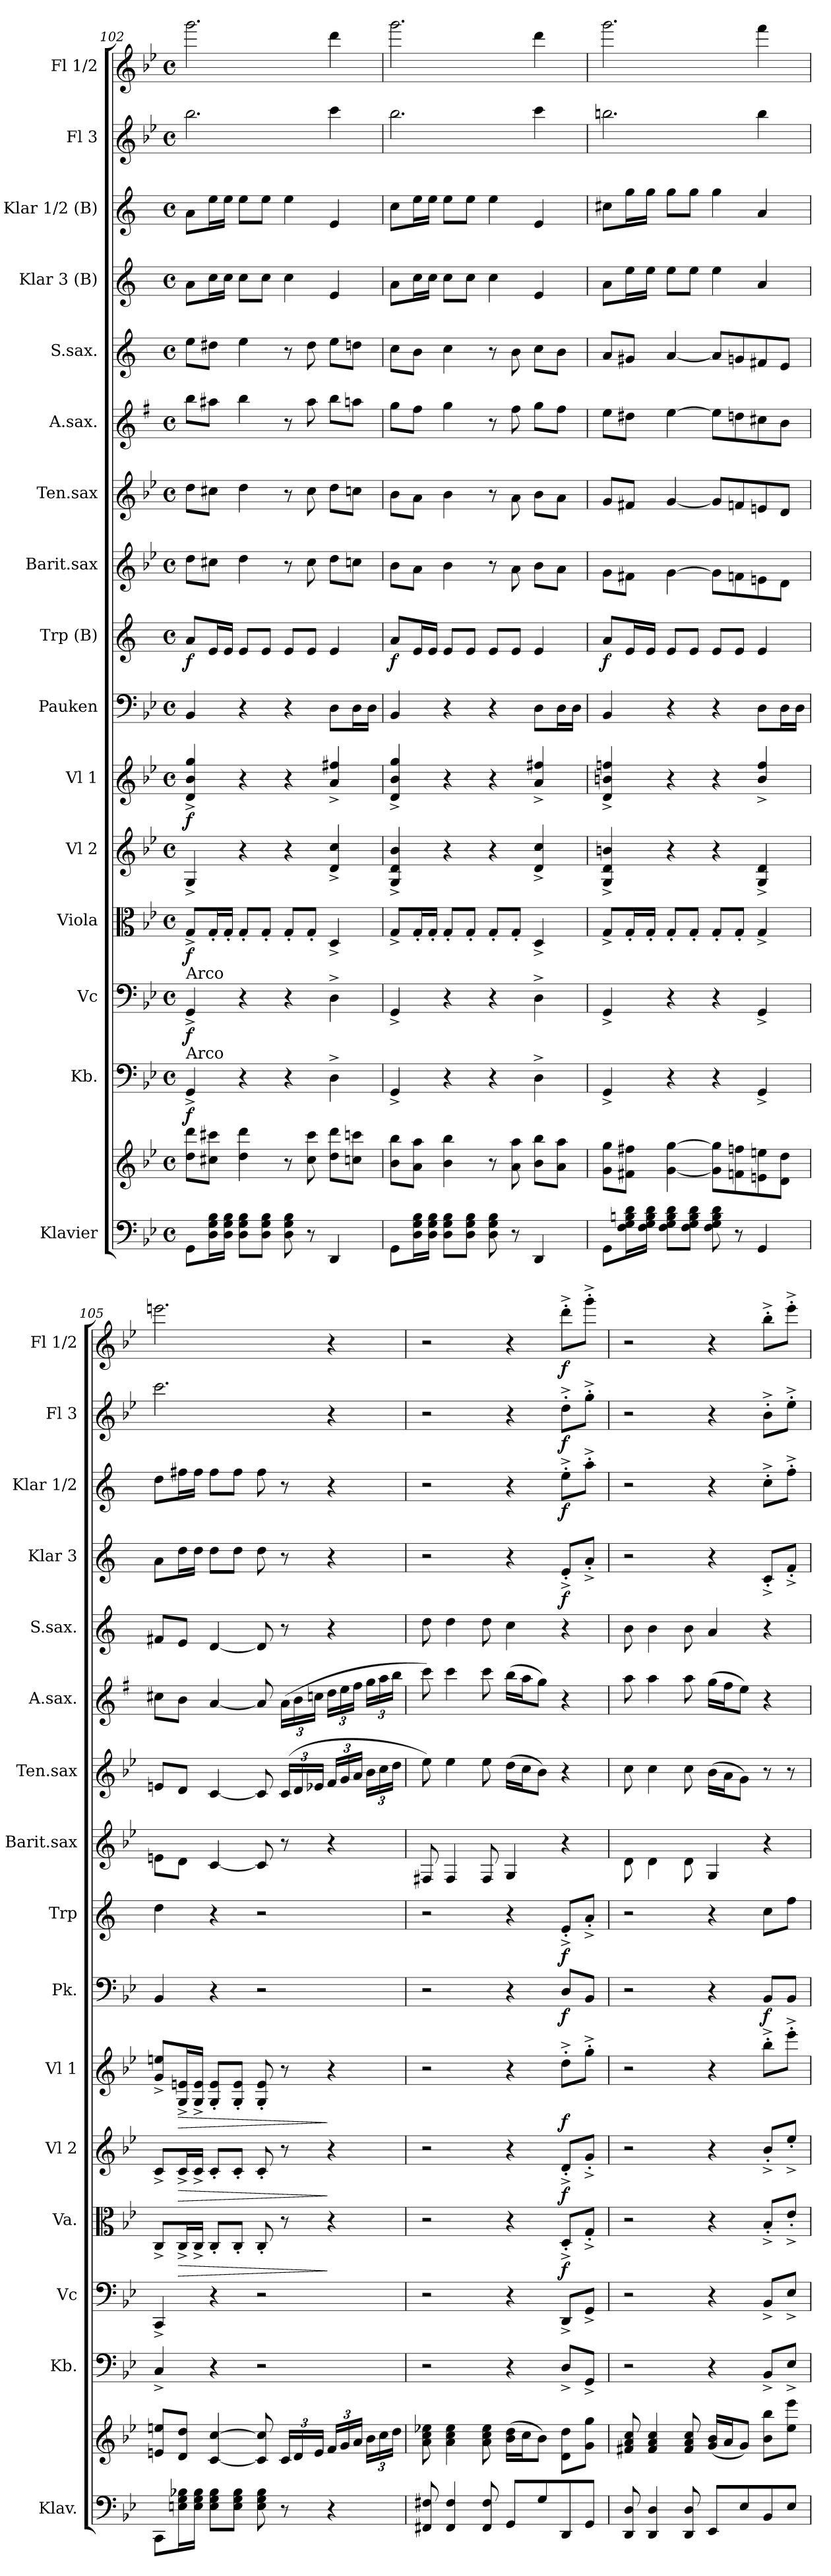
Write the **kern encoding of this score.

**kern	**kern	**kern	**dynam	**kern	**dynam	**kern	**dynam	**kern	**dynam	**kern	**dynam	**kern	**dynam	**kern	**dynam	**kern	**kern	**kern	**kern	**kern	**dynam	**kern	**dynam	**kern	**dynam	**kern	**dynam
*part16	*part16	*part15	*part15	*part14	*part14	*part13	*part13	*part12	*part12	*part11	*part11	*part10	*part10	*part9	*part9	*part8	*part7	*part6	*part5	*part4	*part4	*part3	*part3	*part2	*part2	*part1	*part1
*staff17	*staff16	*staff15	*staff15	*staff14	*staff14	*staff13	*staff13	*staff12	*staff12	*staff11	*staff11	*staff10	*staff10	*staff9	*staff9	*staff8	*staff7	*staff6	*staff5	*staff4	*staff4	*staff3	*staff3	*staff2	*staff2	*staff1	*staff1
*I"Klavier	*	*I"Kb.	*	*I"Vc	*	*I"Viola	*	*I"Vl 2	*	*I"Vl 1	*	*I"Pauken	*	*I"Trp (B)	*	*I"Barit.sax	*I"Ten.sax	*I"A.sax.	*I"S.sax.	*I"Klar 3 (B)	*	*I"Klar 1/2 (B)	*	*I"Fl 3	*	*I"Fl 1/2	*
*I'Klav.	*	*I'Kb.	*	*I'Vc	*	*I'Va.	*	*I'Vl 2	*	*I'Vl 1	*	*I'Pk.	*	*I'Trp	*	*I'Barit.sax	*I'Ten.sax	*I'A.sax.	*I'S.sax.	*I'Klar 3	*	*I'Klar 1/2	*	*I'Fl 3	*	*I'Fl 1/2	*
*clefF4	*clefG2	*clefF4	*	*clefF4	*	*clefC3	*	*clefG2	*	*clefG2	*	*clefF4	*	*clefG2	*	*clefG2	*clefG2	*clefG2	*clefG2	*clefG2	*	*clefG2	*	*clefG2	*	*clefG2	*
*	*	*ITrd7c12	*	*	*	*	*	*	*	*	*	*	*	*ITrd1c2	*	*ITrd12c21	*ITrd8c14	*ITrd5c9	*ITrd1c2	*ITrd1c2	*	*ITrd1c2	*	*	*	*	*
*k[b-e-]	*k[b-e-]	*k[b-e-]	*	*k[b-e-]	*	*k[b-e-]	*	*k[b-e-]	*	*k[b-e-]	*	*k[b-e-]	*	*k[b-e-]	*	*k[b-e-]	*k[b-e-]	*k[b-e-]	*k[b-e-]	*k[b-e-]	*	*k[b-e-]	*	*k[b-e-]	*	*k[b-e-]	*
*g:	*g:	*g:	*	*g:	*	*g:	*	*g:	*	*g:	*	*g:	*	*g:	*	*g:	*g:	*g:	*g:	*g:	*	*g:	*	*g:	*	*g:	*
*M4/4	*M4/4	*M4/4	*	*M4/4	*	*M4/4	*	*M4/4	*	*M4/4	*	*M4/4	*	*M4/4	*	*M4/4	*M4/4	*M4/4	*M4/4	*M4/4	*	*M4/4	*	*M4/4	*	*M4/4	*
*met(c)	*met(c)	*met(c)	*	*met(c)	*	*met(c)	*	*met(c)	*	*met(c)	*	*met(c)	*	*met(c)	*	*met(c)	*met(c)	*met(c)	*met(c)	*met(c)	*	*met(c)	*	*met(c)	*	*met(c)	*
=102	=102	=102	=102	=102	=102	=102	=102	=102	=102	=102	=102	=102	=102	=102	=102	=102	=102	=102	=102	=102	=102	=102	=102	=102	=102	=102	=102
!	!	!	!	!LO:TX:a:t=Arco	!	!	!	!	!	!	!	!	!	!	!	!	!	!	!	!	!	!	!	!	!	!	!
!	!	!LO:TX:a:t=Arco	!	!	!	!	!	!	!	!	!	!	!	!	!	!	!	!	!	!	!	!	!	!	!	!	!
!	!	!	!LO:DY:b	!	!LO:DY:b	!	!LO:DY:b	!	!	!	!LO:DY:b	!	!	!	!LO:DY:b	!	!	!	!	!	!	!	!	!	!	!	!
8GG\L	8dd\ 8ddd\L	4GGG^/	f	4GG^/	f	8G^/L	f	4G^/	.	4d/^ 4b-/^ 4gg/^	f	4BB-/	.	8g/L	f	8d\L	8d\L	8dd\L	8dd\L	8g\L	.	8g\L	.	2.bb-\	.	2.ggg\	.
16D\ 16G\ 16B-\L	8cc#X\ 8ccc#X\J	.	.	.	.	16G'/L	.	.	.	.	.	.	.	16d/L	.	8c#X\J	8c#X\J	8cc#X\J	8cc#X\J	16b-\L	.	16dd\L	.	.	.	.	.
16D\ 16G\ 16B-\JJ	.	.	.	.	.	16G'/JJ	.	.	.	.	.	.	.	16d/JJ	.	.	.	.	.	16b-\JJ	.	16dd\JJ	.	.	.	.	.
8D\ 8G\ 8B-\L	4dd\ 4ddd\	4r	.	4r	.	8G'/L	.	4r	.	4r	.	4r	.	8d/L	.	4d\	4d\	4dd\	4dd\	8b-\L	.	8dd\L	.	.	.	.	.
8D\ 8G\ 8B-\J	.	.	.	.	.	8G'/J	.	.	.	.	.	.	.	8d/J	.	.	.	.	.	8b-\J	.	8dd\J	.	.	.	.	.
8D\ 8G\ 8B-\	8r	4r	.	4r	.	8G'/L	.	4r	.	4r	.	4r	.	8d/L	.	8r	8r	8r	8r	4b-\	.	4dd\	.	.	.	.	.
8r	8cc#\ 8ccc#\	.	.	.	.	8G'/J	.	.	.	.	.	.	.	8d/J	.	8c#\	8c#\	8cc#\	8cc#\	.	.	.	.	.	.	.	.
4DD/	8dd\ 8ddd\L	4DD^\	.	4D^\	.	4D^/	.	4d/^ 4cc/^	.	4a/^ 4ff#X/^	.	8D\L	.	4d/	.	8d\L	8d\L	8dd\L	8dd\L	4d/	.	4d/	.	4ccc\	.	4ddd\	.
.	8ccn\ 8cccn\J	.	.	.	.	.	.	.	.	.	.	16D\L	.	.	.	8cn\J	8cn\J	8ccn\J	8ccn\J	.	.	.	.	.	.	.	.
.	.	.	.	.	.	.	.	.	.	.	.	16D\JJ	.	.	.	.	.	.	.	.	.	.	.	.	.	.	.
!!LO:PB:g=z
=103	=103	=103	=103	=103	=103	=103	=103	=103	=103	=103	=103	=103	=103	=103	=103	=103	=103	=103	=103	=103	=103	=103	=103	=103	=103	=103	=103
!	!	!	!	!	!	!	!	!	!	!	!	!	!	!	!LO:DY:b	!	!	!	!	!	!	!	!	!	!	!	!
8GG\L	8b-\ 8bb-\L	4GGG^/	.	4GG^/	.	8G^/L	.	4G/^ 4d/^ 4b-/^	.	4d/^ 4b-/^ 4gg/^	.	4BB-/	.	8g/L	f	8B-\L	8B-\L	8b-\L	8b-\L	8g\L	.	8b-\L	.	2.bb-\	.	2.ggg\	.
16D\ 16G\ 16B-\L	8a\ 8aa\J	.	.	.	.	16G'/L	.	.	.	.	.	.	.	16d/L	.	8A\J	8A\J	8a\J	8a\J	16b-\L	.	16dd\L	.	.	.	.	.
16D\ 16G\ 16B-\JJ	.	.	.	.	.	16G'/JJ	.	.	.	.	.	.	.	16d/JJ	.	.	.	.	.	16b-\JJ	.	16dd\JJ	.	.	.	.	.
8D\ 8G\ 8B-\L	4b-\ 4bb-\	4r	.	4r	.	8G'/L	.	4r	.	4r	.	4r	.	8d/L	.	4B-\	4B-\	4b-\	4b-\	8b-\L	.	8dd\L	.	.	.	.	.
8D\ 8G\ 8B-\J	.	.	.	.	.	8G'/J	.	.	.	.	.	.	.	8d/J	.	.	.	.	.	8b-\J	.	8dd\J	.	.	.	.	.
8D\ 8G\ 8B-\	8r	4r	.	4r	.	8G'/L	.	4r	.	4r	.	4r	.	8d/L	.	8r	8r	8r	8r	4b-\	.	4dd\	.	.	.	.	.
8r	8a\ 8aa\	.	.	.	.	8G'/J	.	.	.	.	.	.	.	8d/J	.	8A\	8A\	8a\	8a\	.	.	.	.	.	.	.	.
4DD/	8b-\ 8bb-\L	4DD^\	.	4D^\	.	4D^/	.	4d/^ 4cc/^	.	4a/^ 4ff#X/^	.	8D\L	.	4d/	.	8B-\L	8B-\L	8b-\L	8b-\L	4d/	.	4d/	.	4ccc\	.	4ddd\	.
.	8a\ 8aa\J	.	.	.	.	.	.	.	.	.	.	16D\L	.	.	.	8A\J	8A\J	8a\J	8a\J	.	.	.	.	.	.	.	.
.	.	.	.	.	.	.	.	.	.	.	.	16D\JJ	.	.	.	.	.	.	.	.	.	.	.	.	.	.	.
=104	=104	=104	=104	=104	=104	=104	=104	=104	=104	=104	=104	=104	=104	=104	=104	=104	=104	=104	=104	=104	=104	=104	=104	=104	=104	=104	=104
!	!	!	!	!	!	!	!	!	!	!	!	!	!	!	!LO:DY:b	!	!	!	!	!	!	!	!	!	!	!	!
8GG\L	8g\ 8gg\L	4GGG^/	.	4GG^/	.	8G^/L	.	4G/^ 4d/^ 4bn/^	.	4d/^ 4bn/^ 4ffn/^	.	4BB-/	.	8g/L	f	8G\L	8G/L	8g\L	8g/L	8g\L	.	8bn\L	.	2.bbn\	.	2.ggg\	.
16F\ 16G\ 16Bn\ 16d\L	8f#X\ 8ff#X\J	.	.	.	.	16G'/L	.	.	.	.	.	.	.	16d/L	.	8F#X\J	8F#X/J	8f#X\J	8f#X/J	16dd\L	.	16ff\L	.	.	.	.	.
16F\ 16G\ 16B\ 16d\JJ	.	.	.	.	.	16G'/JJ	.	.	.	.	.	.	.	16d/JJ	.	.	.	.	.	16dd\JJ	.	16ff\JJ	.	.	.	.	.
8F\ 8G\ 8B\ 8d\L	[<4g\ [>4gg\	4r	.	4r	.	8G'/L	.	4r	.	4r	.	4r	.	8d/L	.	[>4G\	[<4G/	[>4g\	[<4g/	8dd\L	.	8ff\L	.	.	.	.	.
8F\ 8G\ 8B\ 8d\J	.	.	.	.	.	8G'/J	.	.	.	.	.	.	.	8d/J	.	.	.	.	.	8dd\J	.	8ff\J	.	.	.	.	.
8F\ 8G\ 8B\ 8d\	8g\] 8gg\]L	4r	.	4r	.	8G'/L	.	4r	.	4r	.	4r	.	8d/L	.	8G\L]	8G/L]	8g\L]	8g/L]	4dd\	.	4ff\	.	.	.	.	.
8r	8fn\ 8ffn\	.	.	.	.	8G'/J	.	.	.	.	.	.	.	8d/J	.	8Fn\	8Fn/	8fn\	8fn/	.	.	.	.	.	.	.	.
4GG/	8en\ 8een\	4GGG^/	.	4GG^/	.	4G^/	.	4G/^ 4d/^	.	4b/^ 4ff/^	.	8D\L	.	4d/	.	8En\	8En/	8en\	8en/	4g/	.	4g/	.	4bb\	.	4fff\	.
.	8d\ 8dd\J	.	.	.	.	.	.	.	.	.	.	16D\L	.	.	.	8D\J	8D/J	8d\J	8d/J	.	.	.	.	.	.	.	.
.	.	.	.	.	.	.	.	.	.	.	.	16D\JJ	.	.	.	.	.	.	.	.	.	.	.	.	.	.	.
=105	=105	=105	=105	=105	=105	=105	=105	=105	=105	=105	=105	=105	=105	=105	=105	=105	=105	=105	=105	=105	=105	=105	=105	=105	=105	=105	=105
8CC\L	8en/ 8een/L	4CC^/	.	4CC^/	.	8C^/L	.	8c^/L	.	8g/^ 8een/^L	.	4BB-/	.	4cc\	.	8En\L	8En/L	8en\L	8en/L	8g\L	.	8cc\L	.	2.ccc\	.	2.eeen\	.
!	!	!	!	!	!	!	!LO:HP:b	!	!LO:HP:b	!	!LO:HP:b	!	!	!	!	!	!	!	!	!	!	!	!	!	!	!	!
16En\ 16G\ 16B-X\L	8d/ 8dd/J	.	.	.	.	16C^/L	>	16c^/L	>	16G/^ 16en/^L	>	.	.	.	.	8D\J	8D/J	8d\J	8d/J	16cc\L	.	16een\L	.	.	.	.	.
16E\ 16G\ 16B-\JJ	.	.	.	.	.	16C^/JJ	.	16c^/JJ	.	16G/^ 16e/^JJ	.	.	.	.	.	.	.	.	.	16cc\JJ	.	16ee\JJ	.	.	.	.	.
8E\ 8G\ 8B-\L	[<4c/ [>4cc/	4r	.	4r	.	8C'/L	.	8c'/L	.	8G/' 8e/'L	.	4r	.	4r	.	[<4C/	[<4C/	[<4c/	[<4c/	8cc\L	.	8ee\L	.	.	.	.	.
8E\ 8G\ 8B-\J	.	.	.	.	.	8C'/J	.	8c'/J	.	8G/' 8e/'J	.	.	.	.	.	.	.	.	.	8cc\J	.	8ee\J	.	.	.	.	.
8E\ 8G\ 8B-\	8c/] 8cc/]	2r	.	2r	.	8C'/	.	8c'/	.	8G/' 8e/'	.	2r	.	2r	.	8C/]	8C/]	8c/]	8c/]	8cc\	.	8ee\	.	.	.	.	.
*	*Xbrackettup	*	*	*	*	*	*	*	*	*	*	*	*	*	*	*	*Xbrackettup	*Xbrackettup	*	*	*	*	*	*	*	*	*
8r	24c/LL	.	.	.	.	8r	.	8r	.	8r	.	.	.	.	.	8r	(24C/LL	(24c\LL	8r	8r	.	8r	.	.	.	.	.
.	24d/	.	.	.	.	.	.	.	.	.	.	.	.	.	.	.	24D/	24d\	.	.	.	.	.	.	.	.	.
.	24e/JJ	.	.	.	.	.	.	.	.	.	.	.	.	.	.	.	24E-X/JJ	24e-X\JJ	.	.	.	.	.	.	.	.	.
4r	24f/LL	.	.	.	.	4r	]	4r	]	4r	]	.	.	.	.	4r	24F/LL	24f\LL	4r	4r	.	4r	.	4r	.	4r	.
.	24g/	.	.	.	.	.	.	.	.	.	.	.	.	.	.	.	24G/	24g\	.	.	.	.	.	.	.	.	.
.	24a/JJ	.	.	.	.	.	.	.	.	.	.	.	.	.	.	.	24A/JJ	24a\JJ	.	.	.	.	.	.	.	.	.
.	24b-\LL	.	.	.	.	.	.	.	.	.	.	.	.	.	.	.	24B-\LL	24b-\LL	.	.	.	.	.	.	.	.	.
.	24cc\	.	.	.	.	.	.	.	.	.	.	.	.	.	.	.	24c\	24cc\	.	.	.	.	.	.	.	.	.
.	24dd\JJ	.	.	.	.	.	.	.	.	.	.	.	.	.	.	.	24d\JJ	24dd\JJ	.	.	.	.	.	.	.	.	.
=106	=106	=106	=106	=106	=106	=106	=106	=106	=106	=106	=106	=106	=106	=106	=106	=106	=106	=106	=106	=106	=106	=106	=106	=106	=106	=106	=106
8FF#X/ 8F#X/	8a\ 8cc\ 8ee-X\	2r	.	2r	.	2r	.	2r	.	2r	.	2r	.	2r	.	8FF#X/	8e-\)	8ee-\)	8cc\	2r	.	2r	.	2r	.	2r	.
4FF#/ 4F#/	4a\ 4cc\ 4ee-\	.	.	.	.	.	.	.	.	.	.	.	.	.	.	4FF#/	4e-\	4ee-\	4cc\	.	.	.	.	.	.	.	.
8FF#/ 8F#/	8a\ 8cc\ 8ee-\	.	.	.	.	.	.	.	.	.	.	.	.	.	.	8FF#/	8e-\	8ee-\	8cc\	.	.	.	.	.	.	.	.
8GG/L	(16b-\ 16dd\LL	4r	.	4r	.	4r	.	4r	.	4r	.	4r	.	4r	.	4GG/	(16d\LL	(16dd\LL	4b-\	4r	.	4r	.	4r	.	4r	.
.	16cc\J	.	.	.	.	.	.	.	.	.	.	.	.	.	.	.	16c\J	16cc\J	.	.	.	.	.	.	.	.	.
8G/	8b-\J)	.	.	.	.	.	.	.	.	.	.	.	.	.	.	.	8B-\J)	8b-\J)	.	.	.	.	.	.	.	.	.
!	!	!	!	!	!	!	!LO:DY:b	!	!LO:DY:b	!	!LO:DY:b	!	!LO:DY:b	!	!LO:DY:b	!	!	!	!	!	!LO:DY:b	!	!LO:DY:b	!	!LO:DY:b	!	!LO:DY:b
8DD/	8d\ 8dd\L	8DD^/L	.	8DD^/L	.	8D'^/L	f	8d'^/L	f	8dd'^\L	f	8D/L	f	8d'^/L	f	4r	4r	4r	4r	8d'^/L	f	8dd'^\L	f	8dd'^\L	f	8ddd'^\L	f
8GG/J	8g\ 8gg\J	8GGG^/J	.	8GG^/J	.	8G'^/J	.	8g'^/J	.	8gg'^\J	.	8BB-/J	.	8g'^/J	.	.	.	.	.	8g'^/J	.	8gg'^\J	.	8gg'^\J	.	8ggg'^\J	.
!!LO:PB:g=z
=107	=107	=107	=107	=107	=107	=107	=107	=107	=107	=107	=107	=107	=107	=107	=107	=107	=107	=107	=107	=107	=107	=107	=107	=107	=107	=107	=107
8DD/ 8D/	8f#X/ 8a/ 8cc/	2r	.	2r	.	2r	.	2r	.	2r	.	2r	.	2r	.	8D\	8c\	8cc\	8a\	2r	.	2r	.	2r	.	2r	.
4DD/ 4D/	4f#/ 4a/ 4cc/	.	.	.	.	.	.	.	.	.	.	.	.	.	.	4D\	4c\	4cc\	4a\	.	.	.	.	.	.	.	.
8DD/ 8D/	8f#/ 8a/ 8cc/	.	.	.	.	.	.	.	.	.	.	.	.	.	.	8D\	8c\	8cc\	8a\	.	.	.	.	.	.	.	.
8EE-/L	(16g/ 16b-/LL	4r	.	4r	.	4r	.	4r	.	4r	.	4r	.	4r	.	4GG/	(16B-\LL	(16b-\LL	4g/	4r	.	4r	.	4r	.	4r	.
.	16a/J	.	.	.	.	.	.	.	.	.	.	.	.	.	.	.	16A\J	16a\J	.	.	.	.	.	.	.	.	.
8E-/	8g/J)	.	.	.	.	.	.	.	.	.	.	.	.	.	.	.	8G\J)	8g\J)	.	.	.	.	.	.	.	.	.
!	!	!	!	!	!	!	!	!	!	!	!	!	!LO:DY:b	!	!	!	!	!	!	!	!	!	!	!	!	!	!
8BB-/	8b-\ 8bb-\L	8BBB-^/L	.	8BB-^/L	.	8B-'^/L	.	8b-'^/L	.	8bb-'^\L	.	8BB-/L	f	8b-\L	.	4r	8r	4r	4r	8B-'^/L	.	8b-'^\L	.	8b-'^\L	.	8bb-'^\L	.
8E-/J	8ee-\ 8eee-\J	8EE-^/J	.	8E-^/J	.	8e-'^/J	.	8ee-'^/J	.	8eee-'^\J	.	8BB-/J	.	8ee-\J	.	.	8r	.	.	8e-'^/J	.	8ee-'^\J	.	8ee-'^\J	.	8eee-'^\J	.
=	=	=	=	=	=	=	=	=	=	=	=	=	=	=	=	=	=	=	=	=	=	=	=	=	=	=	=
*-	*-	*-	*-	*-	*-	*-	*-	*-	*-	*-	*-	*-	*-	*-	*-	*-	*-	*-	*-	*-	*-	*-	*-	*-	*-	*-	*-
